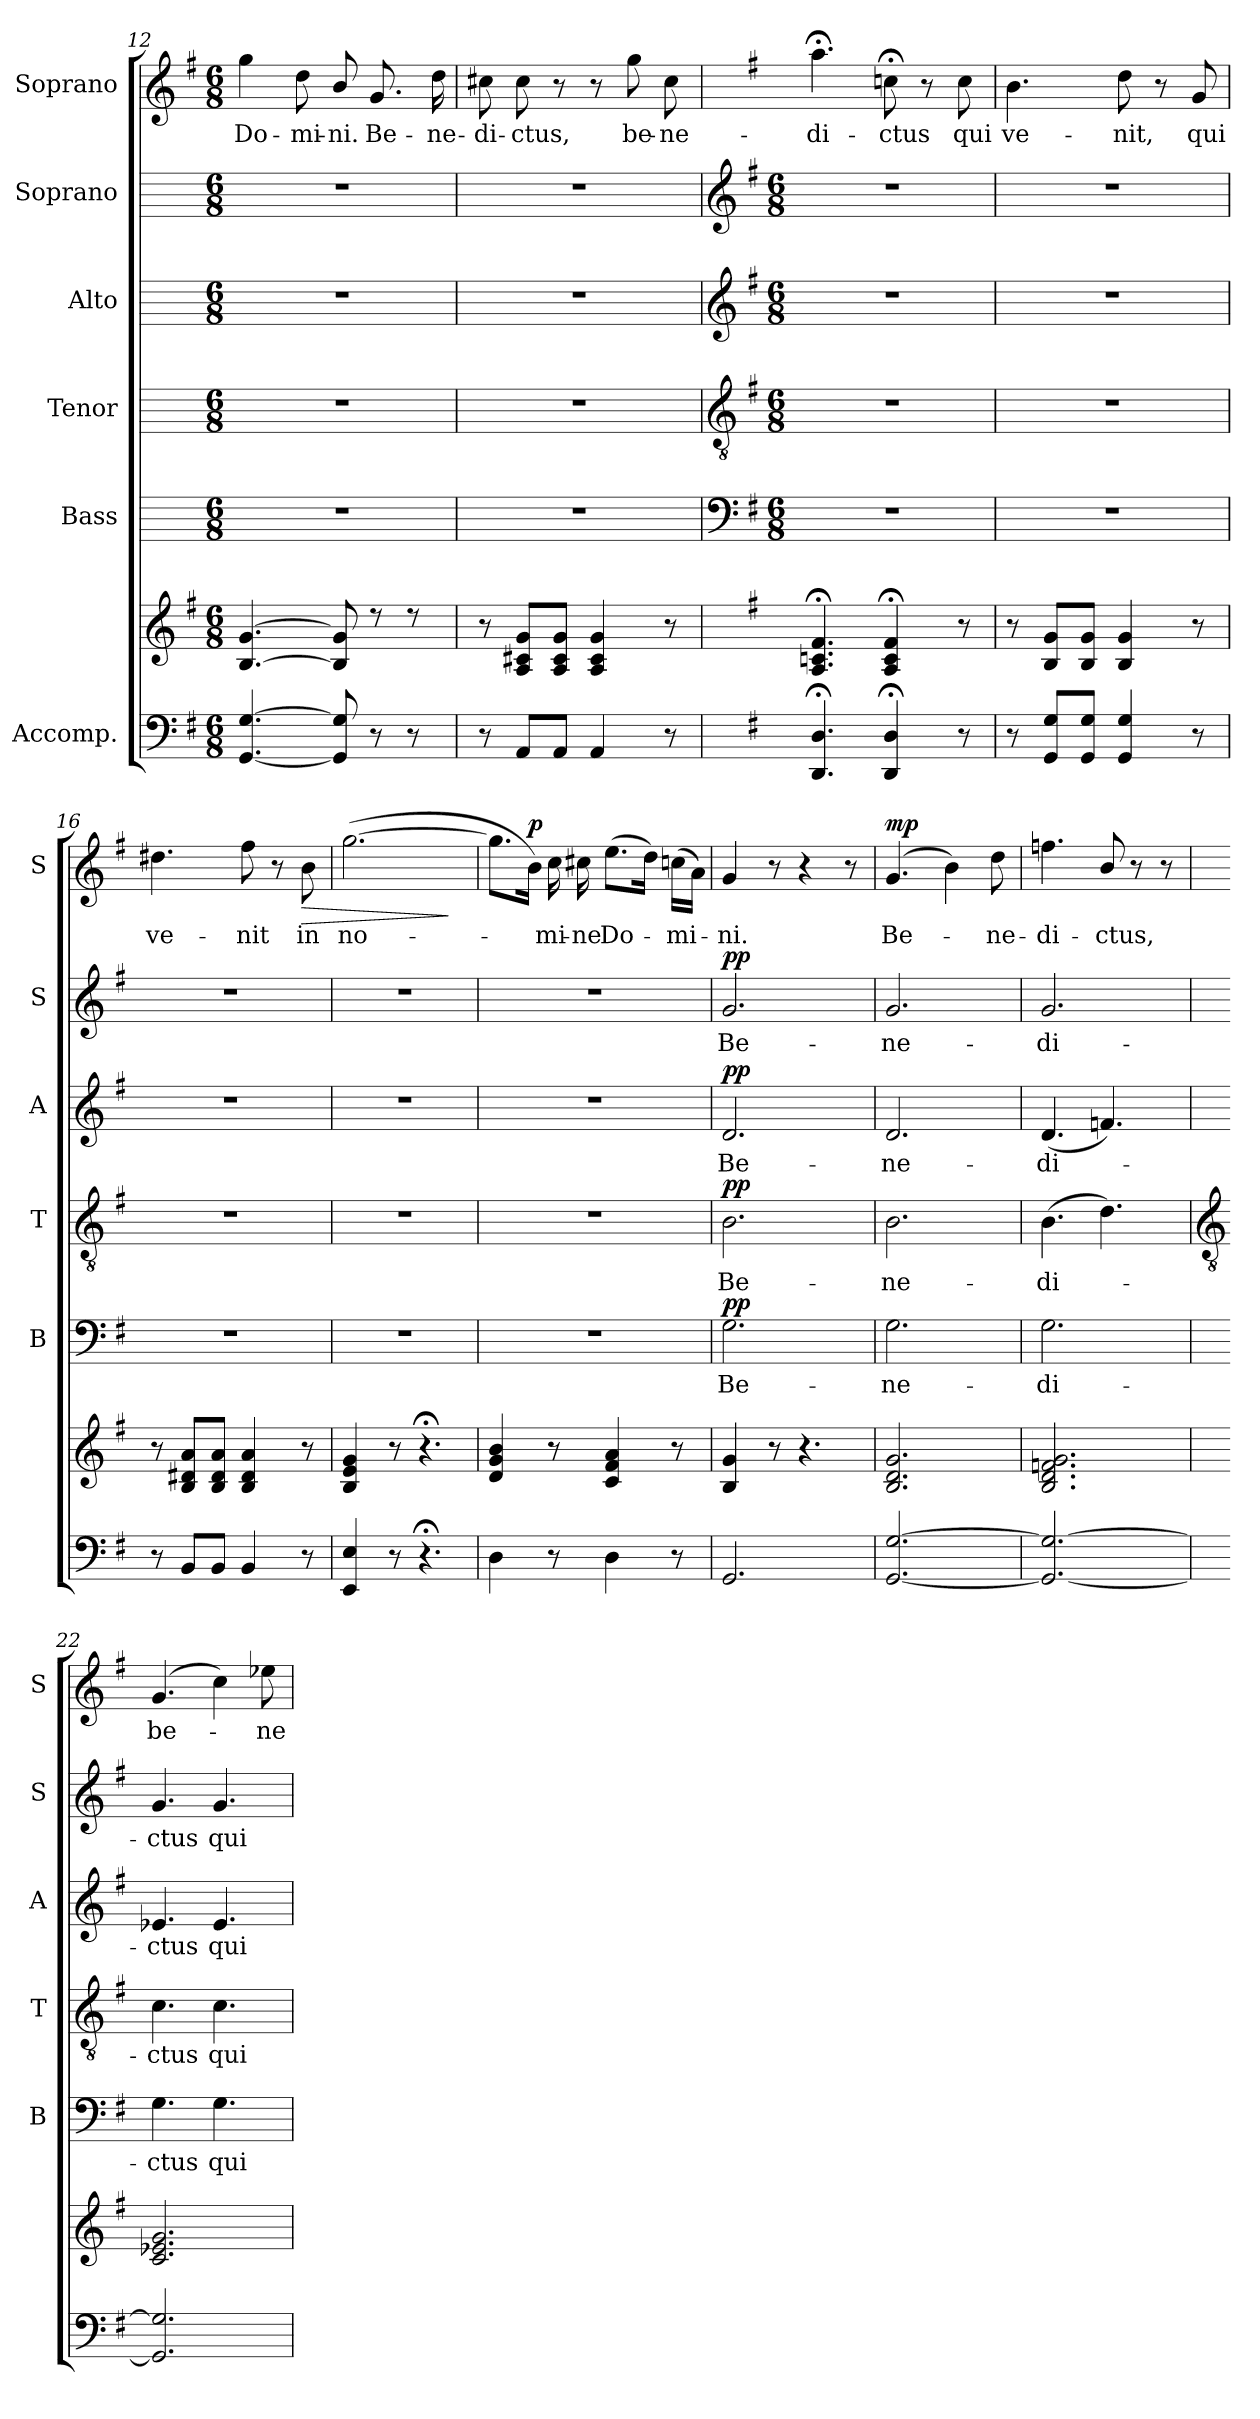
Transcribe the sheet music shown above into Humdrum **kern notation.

**kern	**kern	**kern	**text	**dynam	**kern	**text	**dynam	**kern	**text	**dynam	**kern	**text	**dynam	**kern	**text	**dynam
*part6	*part6	*part5	*part5	*part5	*part4	*part4	*part4	*part3	*part3	*part3	*part2	*part2	*part2	*part1	*part1	*part1
*staff7	*staff6	*staff5	*staff5	*staff5	*staff4	*staff4	*staff4	*staff3	*staff3	*staff3	*staff2	*staff2	*staff2	*staff1	*staff1	*staff1
*I"Accomp.	*	*I"Bass	*	*	*I"Tenor	*	*	*I"Alto	*	*	*I"Soprano	*	*	*I"Soprano	*	*
*	*	*I'B	*	*	*I'T	*	*	*I'A	*	*	*I'S	*	*	*I'S	*	*
*clefF4	*clefG2	*	*	*	*	*	*	*	*	*	*	*	*	*clefG2	*	*
*k[f#]	*k[f#]	*	*	*	*	*	*	*	*	*	*	*	*	*k[f#]	*	*
*G:	*G:	*	*	*	*	*	*	*	*	*	*	*	*	*G:	*	*
*M6/8	*M6/8	*M6/8	*	*	*M6/8	*	*	*M6/8	*	*	*M6/8	*	*	*M6/8	*	*
=12	=12	=12	=12	=12	=12	=12	=12	=12	=12	=12	=12	=12	=12	=12	=12	=12
*	*^	*	*	*	*	*	*	*	*	*	*	*	*	*	*	*
!	!	!LO:N:vis=1	!	!	!	!	!	!	!	!	!	!	!	!	!	!LO:LY:b	!
[4.GG [4.G	[4.B [4.g	2.ryy	2.r	.	.	2.r	.	.	2.r	.	.	2.r	.	.	4gg	Do-	.
!	!	!	!	!	!	!	!	!	!	!	!	!	!	!	!	!LO:LY:b	!
.	.	.	.	.	.	.	.	.	.	.	.	.	.	.	8dd	-mi-	.
!	!	!	!	!	!	!	!	!	!	!	!	!	!	!	!	!LO:LY:b	!
8GG] 8G]	8B] 8g]	.	.	.	.	.	.	.	.	.	.	.	.	.	8b/	-ni.	.
!	!	!	!	!	!	!	!	!	!	!	!	!	!	!	!	!LO:LY:b	!
8r	8r	.	.	.	.	.	.	.	.	.	.	.	.	.	8.g	Be-	.
8r	8r	.	.	.	.	.	.	.	.	.	.	.	.	.	.	.	.
!	!	!	!	!	!	!	!	!	!	!	!	!	!	!	!	!LO:LY:b	!
.	.	.	.	.	.	.	.	.	.	.	.	.	.	.	16dd	-ne-	.
*	*v	*v	*	*	*	*	*	*	*	*	*	*	*	*	*	*	*
=13	=13	=13	=13	=13	=13	=13	=13	=13	=13	=13	=13	=13	=13	=13	=13	=13
!	!	!	!	!	!	!	!	!	!	!	!	!	!	!	!LO:LY:b	!
8r	8r	2.r	.	.	2.r	.	.	2.r	.	.	2.r	.	.	8cc#X	-di-	.
!	!	!	!	!	!	!	!	!	!	!	!	!	!	!	!LO:LY:b	!
8AAL	8A 8c#X 8gL	.	.	.	.	.	.	.	.	.	.	.	.	8cc#	-ctus,	.
8AAJ	8A 8c# 8gJ	.	.	.	.	.	.	.	.	.	.	.	.	8r	.	.
4AA	4A 4c# 4g	.	.	.	.	.	.	.	.	.	.	.	.	8r	.	.
!	!	!	!	!	!	!	!	!	!	!	!	!	!	!	!LO:LY:b	!
.	.	.	.	.	.	.	.	.	.	.	.	.	.	8gg	be-	.
!	!	!	!	!	!	!	!	!	!	!	!	!	!	!	!LO:LY:b	!
8r	8r	.	.	.	.	.	.	.	.	.	.	.	.	8cc#	-ne-	.
!!LO:LB:g=z
=14	=14	=14	=14	=14	=14	=14	=14	=14	=14	=14	=14	=14	=14	=14	=14	=14
*	*	*clefF4	*	*	*clefGv2	*	*	*clefG2	*	*	*clefG2	*	*	*	*	*
*	*	*k[f#]	*	*	*k[f#]	*	*	*k[f#]	*	*	*k[f#]	*	*	*	*	*
*	*	*G:	*	*	*G:	*	*	*G:	*	*	*G:	*	*	*	*	*
*	*	*M6/8	*	*	*M6/8	*	*	*M6/8	*	*	*M6/8	*	*	*	*	*
!	!	!LO:N:vis=1	!	!	!LO:N:vis=1	!	!	!LO:N:vis=1	!	!	!LO:N:vis=1	!	!	!	!LO:LY:b	!
4.DD; 4.D;	4.A;< 4.cn;< 4.f#;<	2.r	.	.	2.r	.	.	2.r	.	.	2.r	.	.	4.aa;<	-di-	.
!	!	!	!	!	!	!	!	!	!	!	!	!	!	!	!LO:LY:b	!
4DD; 4D;	4A;< 4c;< 4f#;<	.	.	.	.	.	.	.	.	.	.	.	.	8ccn;<	-ctus	.
.	.	.	.	.	.	.	.	.	.	.	.	.	.	8r	.	.
!	!	!	!	!	!	!	!	!	!	!	!	!	!	!	!LO:LY:b	!
8r	8r	.	.	.	.	.	.	.	.	.	.	.	.	8cc	qui	.
=15	=15	=15	=15	=15	=15	=15	=15	=15	=15	=15	=15	=15	=15	=15	=15	=15
!	!	!LO:N:vis=1	!	!	!LO:N:vis=1	!	!	!LO:N:vis=1	!	!	!LO:N:vis=1	!	!	!	!LO:LY:b	!
8r	8r	2.r	.	.	2.r	.	.	2.r	.	.	2.r	.	.	4.b	ve-	.
8GG 8GL	8B 8gL	.	.	.	.	.	.	.	.	.	.	.	.	.	.	.
8GG 8GJ	8B 8gJ	.	.	.	.	.	.	.	.	.	.	.	.	.	.	.
!	!	!	!	!	!	!	!	!	!	!	!	!	!	!	!LO:LY:b	!
4GG 4G	4B 4g	.	.	.	.	.	.	.	.	.	.	.	.	8dd	-nit,	.
.	.	.	.	.	.	.	.	.	.	.	.	.	.	8r	.	.
!	!	!	!	!	!	!	!	!	!	!	!	!	!	!	!LO:LY:b	!
8r	8r	.	.	.	.	.	.	.	.	.	.	.	.	8g	qui	.
=16	=16	=16	=16	=16	=16	=16	=16	=16	=16	=16	=16	=16	=16	=16	=16	=16
!	!	!LO:N:vis=1	!	!	!LO:N:vis=1	!	!	!LO:N:vis=1	!	!	!LO:N:vis=1	!	!	!	!LO:LY:b	!
8r	8r	2.r	.	.	2.r	.	.	2.r	.	.	2.r	.	.	4.dd#X	ve-	.
8BBL	8B 8d#X 8aL	.	.	.	.	.	.	.	.	.	.	.	.	.	.	.
8BBJ	8B 8d# 8aJ	.	.	.	.	.	.	.	.	.	.	.	.	.	.	.
!	!	!	!	!	!	!	!	!	!	!	!	!	!	!	!LO:LY:b	!
4BB	4B 4d# 4a	.	.	.	.	.	.	.	.	.	.	.	.	8ff#	-nit	.
.	.	.	.	.	.	.	.	.	.	.	.	.	.	8r	.	.
!	!	!	!	!	!	!	!	!	!	!	!	!	!	!	!LO:LY:b	!LO:HP:b
8r	8r	.	.	.	.	.	.	.	.	.	.	.	.	8b	in	>
=17	=17	=17	=17	=17	=17	=17	=17	=17	=17	=17	=17	=17	=17	=17	=17	=17
!	!	!LO:N:vis=1	!	!	!LO:N:vis=1	!	!	!LO:N:vis=1	!	!	!LO:N:vis=1	!	!	!	!LO:LY:b	!
4EE 4E	4B 4e 4g	2.r	.	.	2.r	.	.	2.r	.	.	2.r	.	.	(>[2.gg	no-	.
8r	8r	.	.	.	.	.	.	.	.	.	.	.	.	.	.	.
4.r;	4.r;<	.	.	.	.	.	.	.	.	.	.	.	.	.	.	.
.	.	.	.	.	.	.	.	.	.	.	.	.	.	.	.	]
=18	=18	=18	=18	=18	=18	=18	=18	=18	=18	=18	=18	=18	=18	=18	=18	=18
!	!	!LO:N:vis=1	!	!	!LO:N:vis=1	!	!	!LO:N:vis=1	!	!	!LO:N:vis=1	!	!	!	!	!
4D	4d 4g 4b	2.r	.	.	2.r	.	.	2.r	.	.	2.r	.	.	8.ggL]	.	.
!	!	!	!	!	!	!	!	!	!	!	!	!	!	!	!	!LO:DY:b
.	.	.	.	.	.	.	.	.	.	.	.	.	.	16bJ)	.	p
!	!	!	!	!	!	!	!	!	!	!	!	!	!	!	!LO:LY:b	!
8r	8r	.	.	.	.	.	.	.	.	.	.	.	.	16cc	mi-	.
!	!	!	!	!	!	!	!	!	!	!	!	!	!	!	!LO:LY:b	!
.	.	.	.	.	.	.	.	.	.	.	.	.	.	16cc#X	-ne	.
!	!	!	!	!	!	!	!	!	!	!	!	!	!	!	!LO:LY:b	!
4D	4c 4f# 4a	.	.	.	.	.	.	.	.	.	.	.	.	(>8.eeL	Do-	.
.	.	.	.	.	.	.	.	.	.	.	.	.	.	16ddJ)	.	.
!	!	!	!	!	!	!	!	!	!	!	!	!	!	!	!LO:LY:b	!
8r	8r	.	.	.	.	.	.	.	.	.	.	.	.	(>16ccnLL	mi-	.
.	.	.	.	.	.	.	.	.	.	.	.	.	.	16aJJ)	.	.
=19	=19	=19	=19	=19	=19	=19	=19	=19	=19	=19	=19	=19	=19	=19	=19	=19
!	!	!	!LO:LY:b	!LO:DY:b	!	!LO:LY:b	!LO:DY:b	!	!LO:LY:b	!LO:DY:b	!	!LO:LY:b	!LO:DY:b	!	!LO:LY:b	!
2.GG	4B 4g	2.G	Be-	pp	2.B	Be-	pp	2.d	Be-	pp	2.g	Be-	pp	4g	ni.	.
.	8r	.	.	.	.	.	.	.	.	.	.	.	.	8r	.	.
.	4.r	.	.	.	.	.	.	.	.	.	.	.	.	4r	.	.
.	.	.	.	.	.	.	.	.	.	.	.	.	.	8r	.	.
=20	=20	=20	=20	=20	=20	=20	=20	=20	=20	=20	=20	=20	=20	=20	=20	=20
!	!	!	!LO:LY:b	!	!	!LO:LY:b	!	!	!LO:LY:b	!	!	!LO:LY:b	!	!	!LO:LY:b	!LO:DY:b
[2.GG [2.G	2.B 2.d 2.g	2.G	-ne-	.	2.B	-ne-	.	2.d	-ne-	.	2.g	-ne-	.	(<4.g	Be-	mp
.	.	.	.	.	.	.	.	.	.	.	.	.	.	4b)	.	.
!	!	!	!	!	!	!	!	!	!	!	!	!	!	!	!LO:LY:b	!
.	.	.	.	.	.	.	.	.	.	.	.	.	.	8dd	ne-	.
=21	=21	=21	=21	=21	=21	=21	=21	=21	=21	=21	=21	=21	=21	=21	=21	=21
!	!	!	!LO:LY:b	!	!	!LO:LY:b	!	!	!LO:LY:b	!	!	!LO:LY:b	!	!	!LO:LY:b	!
2.GG_ 2.G_	2.B 2.d 2.fn 2.g	2.G	-di-	.	(>4.B	-di-	.	(<4.d	-di-	.	2.g	-di-	.	4.ffn	-di-	.
!	!	!	!	!	!	!	!	!	!	!	!	!	!	!	!LO:LY:b	!
.	.	.	.	.	4.d)	.	.	4.fn)	.	.	.	.	.	8b/	-ctus,	.
.	.	.	.	.	.	.	.	.	.	.	.	.	.	8r	.	.
.	.	.	.	.	.	.	.	.	.	.	.	.	.	8r	.	.
!!LO:LB:g=z
=22	=22	=22	=22	=22	=22	=22	=22	=22	=22	=22	=22	=22	=22	=22	=22	=22
*	*	*	*	*	*clefGv2	*	*	*	*	*	*	*	*	*	*	*
*	*^	*	*	*	*	*	*	*	*	*	*	*	*	*	*	*
!	!	!LO:N:vis=1	!	!LO:LY:b	!	!	!LO:LY:b	!	!	!LO:LY:b	!	!	!LO:LY:b	!	!	!LO:LY:b	!
2.GG] 2.G]	2.c 2.e-X 2.g	2.ryy	4.G	-ctus	.	4.c	ctus	.	4.e-X	ctus	.	4.g	-ctus	.	(<4.g	be-	.
!	!	!	!	!LO:LY:b	!	!	!LO:LY:b	!	!	!LO:LY:b	!	!	!LO:LY:b	!	!	!	!
.	.	.	4.G	qui	.	4.c	qui	.	4.e-	qui	.	4.g	qui	.	4cc)	.	.
!	!	!	!	!	!	!	!	!	!	!	!	!	!	!	!	!LO:LY:b	!
.	.	.	.	.	.	.	.	.	.	.	.	.	.	.	8ee-X	ne-	.
*	*v	*v	*	*	*	*	*	*	*	*	*	*	*	*	*	*	*
=	=	=	=	=	=	=	=	=	=	=	=	=	=	=	=	=
*-	*-	*-	*-	*-	*-	*-	*-	*-	*-	*-	*-	*-	*-	*-	*-	*-
